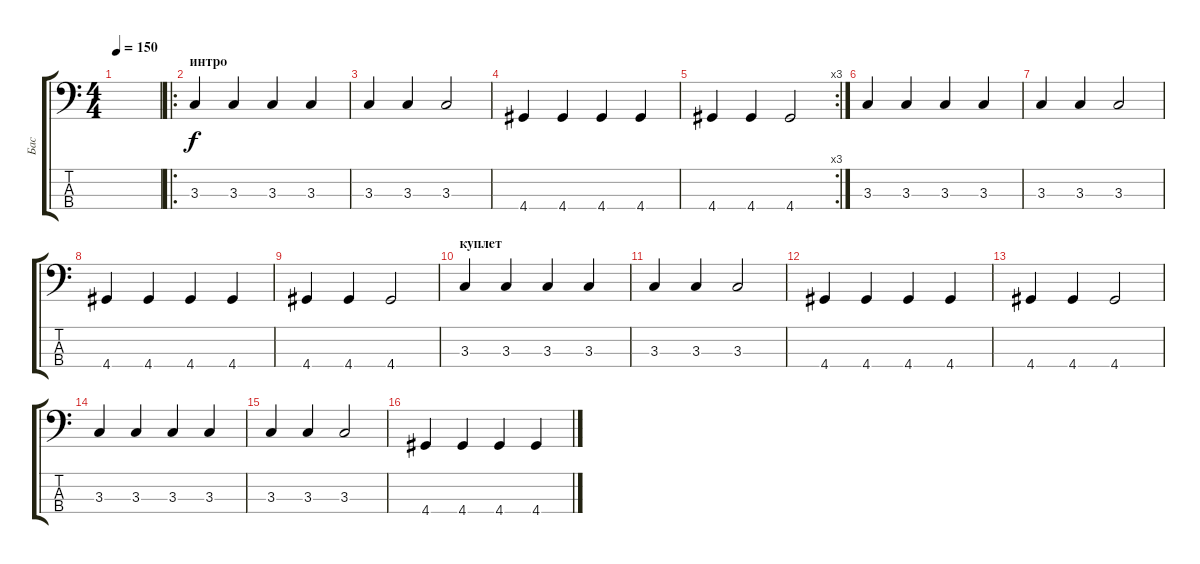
\track ("Бас" "Бас") {instrument electricbassfinger}
\staff {score tabs}
\tuning (G2 D2 A1 E1) {hide}
\ts (4 4)
\tempo 150
\clef f4
\ks c
|
\ro
\section ("" "интро")
3.3.4 3.3.4 3.3.4 3.3.4 |
3.3.4 3.3.4 3.3.2 |
4.4.4 4.4.4 4.4.4 4.4.4 |
\rc 3
4.4.4 4.4.4 4.4.2 |
3.3.4 3.3.4 3.3.4 3.3.4 |
3.3.4 3.3.4 3.3.2 |
4.4.4 4.4.4 4.4.4 4.4.4 |
4.4.4 4.4.4 4.4.2 |
\section ("" "куплет")
3.3.4 3.3.4 3.3.4 3.3.4 |
3.3.4 3.3.4 3.3.2 |
4.4.4 4.4.4 4.4.4 4.4.4 |
4.4.4 4.4.4 4.4.2 |
3.3.4 3.3.4 3.3.4 3.3.4 |
3.3.4 3.3.4 3.3.2 |
4.4.4 4.4.4 4.4.4 4.4.4
